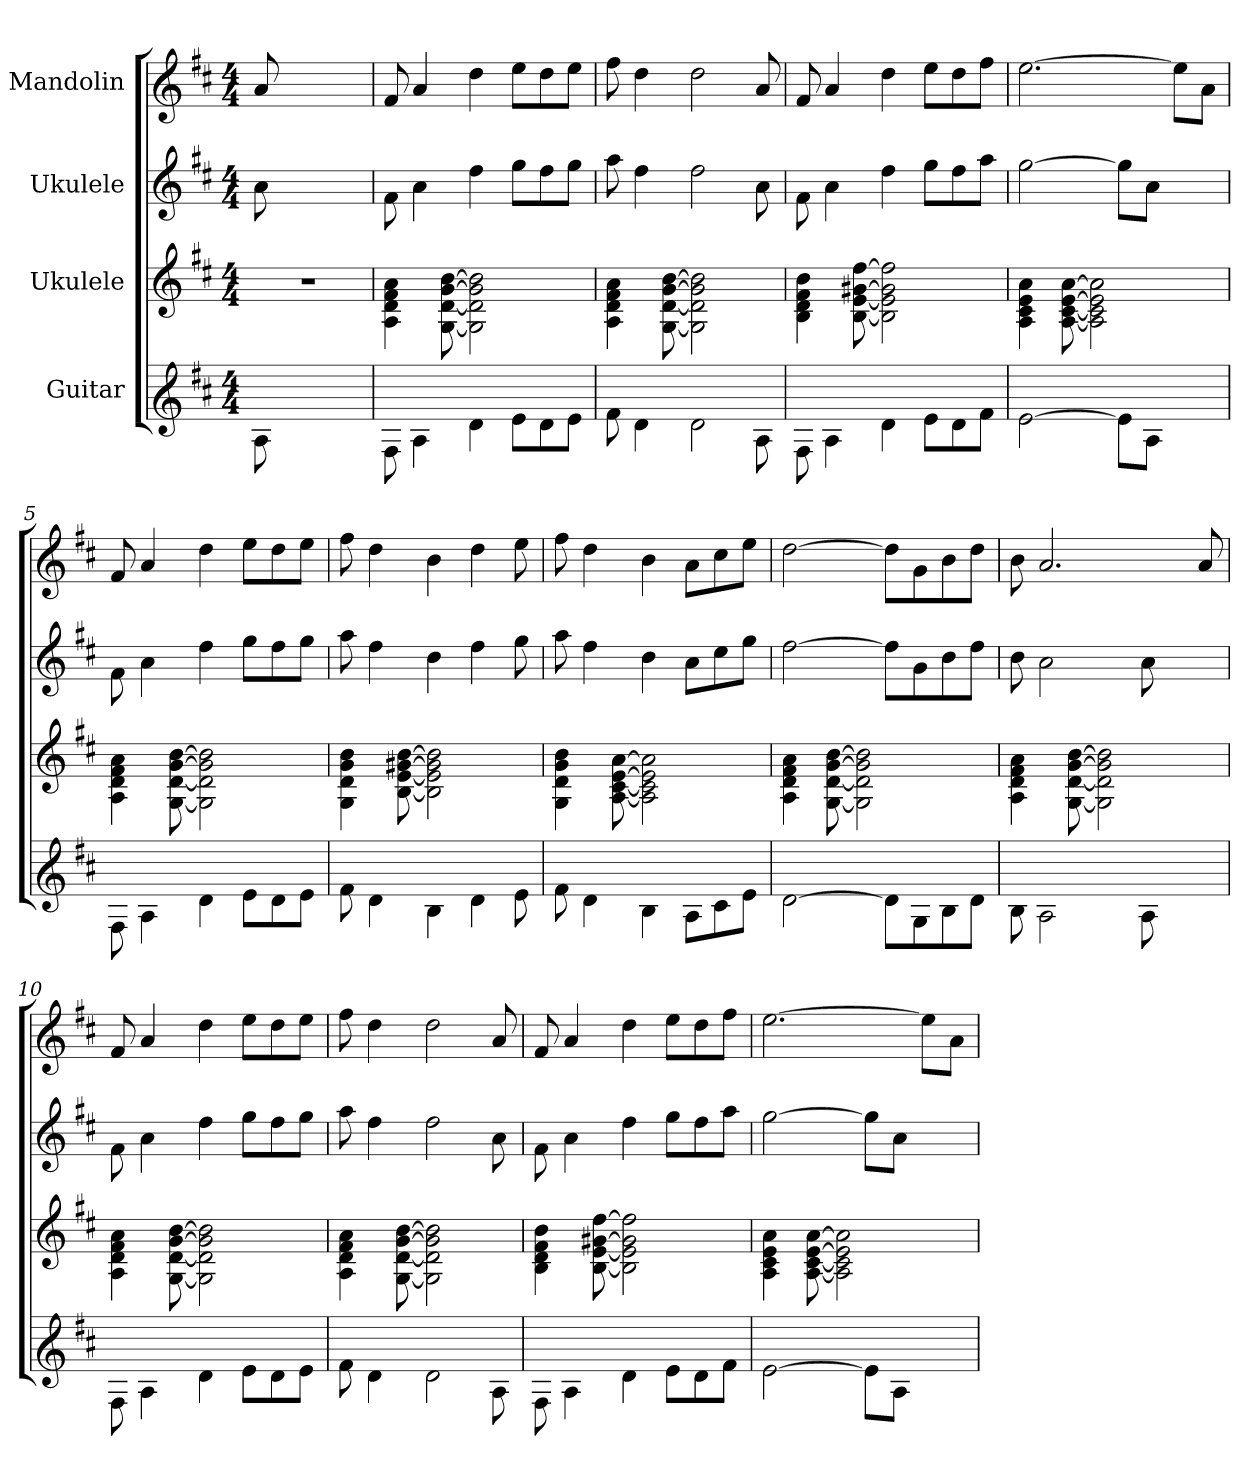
**kern	**kern	**kern	**kern
*part4	*part3	*part2	*part1
*staff4	*staff3	*staff2	*staff1
*I"Guitar	*I"Ukulele	*I"Ukulele	*I"Mandolin
*stria6	*stria4	*stria4	*
*	*	*	*clefG2
*k[f#c#]	*k[f#c#]	*k[f#c#]	*k[f#c#]
*D:	*D:	*D:	*D:
*M4/4	*M4/4	*M4/4	*M4/4
*MM120	*MM120	*MM120	*MM120
=	=	=	=
8A\	1r	8a\	8a/
2..ryy	.	2..ryy	2..ryy
=1	=1	=1	=1
*stria6	*stria4	*stria4	*
8F#\	4A\ 4d\ 4f#\ 4a\	8f#\	8f#/
4A\	.	4a\	4a/
.	[8G\ [8d\ [8g\ [8b\	.	.
4d\	2G\] 2d\] 2g\] 2b\]	4dd\	4dd\
8e\L	.	8ee\L	8ee\L
8d\	.	8dd\	8dd\
8e\J	8ryy	8ee\J	8ee\J
=2	=2	=2	=2
8f#\	4A\ 4d\ 4f#\ 4a\	8ff#\	8ff#\
4d\	.	4dd\	4dd\
.	[8G\ [8d\ [8g\ [8b\	.	.
2d\	2G\] 2d\] 2g\] 2b\]	2dd\	2dd\
8A\	8ryy	8a\	8a/
=3	=3	=3	=3
8F#\	4B\ 4d\ 4f#\ 4b\	8f#\	8f#/
4A\	.	4a\	4a/
.	[8B\ [8e\ [8g#\ [8dd\	.	.
4d\	2B\] 2e\] 2g#\] 2dd\]	4dd\	4dd\
8e\L	.	8ee\L	8ee\L
8d\	.	8dd\	8dd\
8f#\J	8ryy	8ff#\J	8ff#\J
=4	=4	=4	=4
[2e\	4A\ 4c#\ 4e\ 4a\	[2ee\	[2.ee\
.	[8A\ [8c#\ [8e\ [8a\	.	.
.	2A\] 2c#\] 2e\] 2a\]	.	.
8e\L]	.	8ee\L]	.
8A\J	.	8a\J	.
4ryy	.	4ryy	8ee\L]
.	8ryy	.	8a\J
!!LO:LB:g=z
=5	=5	=5	=5
8F#\	4A\ 4d\ 4f#\ 4a\	8f#\	8f#/
4A\	.	4a\	4a/
.	[8G\ [8d\ [8g\ [8b\	.	.
4d\	2G\] 2d\] 2g\] 2b\]	4dd\	4dd\
8e\L	.	8ee\L	8ee\L
8d\	.	8dd\	8dd\
8e\J	8ryy	8ee\J	8ee\J
=6	=6	=6	=6
8f#\	4G\ 4d\ 4g\ 4b\	8ff#\	8ff#\
4d\	.	4dd\	4dd\
.	[8B\ [8e\ [8g#\ [8b\	.	.
4B\	2B\] 2e\] 2g#\] 2b\]	4b\	4b\
4d\	.	4dd\	4dd\
8e\	8ryy	8ee\	8ee\
=7	=7	=7	=7
8f#\	4G\ 4d\ 4g\ 4b\	8ff#\	8ff#\
4d\	.	4dd\	4dd\
.	[8A\ [8c#\ [8e\ [8a\	.	.
4B\	2A\] 2c#\] 2e\] 2a\]	4b\	4b\
8A\L	.	8a\L	8a\L
8c#\	.	8cc#\	8cc#\
8e\J	8ryy	8ee\J	8ee\J
=8	=8	=8	=8
[2d\	4A\ 4d\ 4f#\ 4a\	[2dd\	[2dd\
.	[8G\ [8d\ [8g\ [8b\	.	.
.	2G\] 2d\] 2g\] 2b\]	.	.
8d\L]	.	8dd\L]	8dd\L]
8G\	.	8g\	8g\
8B\	.	8b\	8b\
8d\J	8ryy	8dd\J	8dd\J
=9	=9	=9	=9
8B\	4A\ 4d\ 4f#\ 4a\	8b\	8b\
2A\	.	2a\	2.a/
.	[8G\ [8d\ [8g\ [8b\	.	.
.	2G\] 2d\] 2g\] 2b\]	.	.
8A\	.	8a\	.
4ryy	.	4ryy	.
.	8ryy	.	8a/
!!LO:PB:g=z
=10	=10	=10	=10
8F#\	4A\ 4d\ 4f#\ 4a\	8f#\	8f#/
4A\	.	4a\	4a/
.	[8G\ [8d\ [8g\ [8b\	.	.
4d\	2G\] 2d\] 2g\] 2b\]	4dd\	4dd\
8e\L	.	8ee\L	8ee\L
8d\	.	8dd\	8dd\
8e\J	8ryy	8ee\J	8ee\J
=11	=11	=11	=11
8f#\	4A\ 4d\ 4f#\ 4a\	8ff#\	8ff#\
4d\	.	4dd\	4dd\
.	[8G\ [8d\ [8g\ [8b\	.	.
2d\	2G\] 2d\] 2g\] 2b\]	2dd\	2dd\
8A\	8ryy	8a\	8a/
=12	=12	=12	=12
8F#\	4B\ 4d\ 4f#\ 4b\	8f#\	8f#/
4A\	.	4a\	4a/
.	[8B\ [8e\ [8g#\ [8dd\	.	.
4d\	2B\] 2e\] 2g#\] 2dd\]	4dd\	4dd\
8e\L	.	8ee\L	8ee\L
8d\	.	8dd\	8dd\
8f#\J	8ryy	8ff#\J	8ff#\J
=13	=13	=13	=13
[2e\	4A\ 4c#\ 4e\ 4a\	[2ee\	[2.ee\
.	[8A\ [8c#\ [8e\ [8a\	.	.
.	2A\] 2c#\] 2e\] 2a\]	.	.
8e\L]	.	8ee\L]	.
8A\J	.	8a\J	.
4ryy	.	4ryy	8ee\L]
.	8ryy	.	8a\J
=	=	=	=
*-	*-	*-	*-
